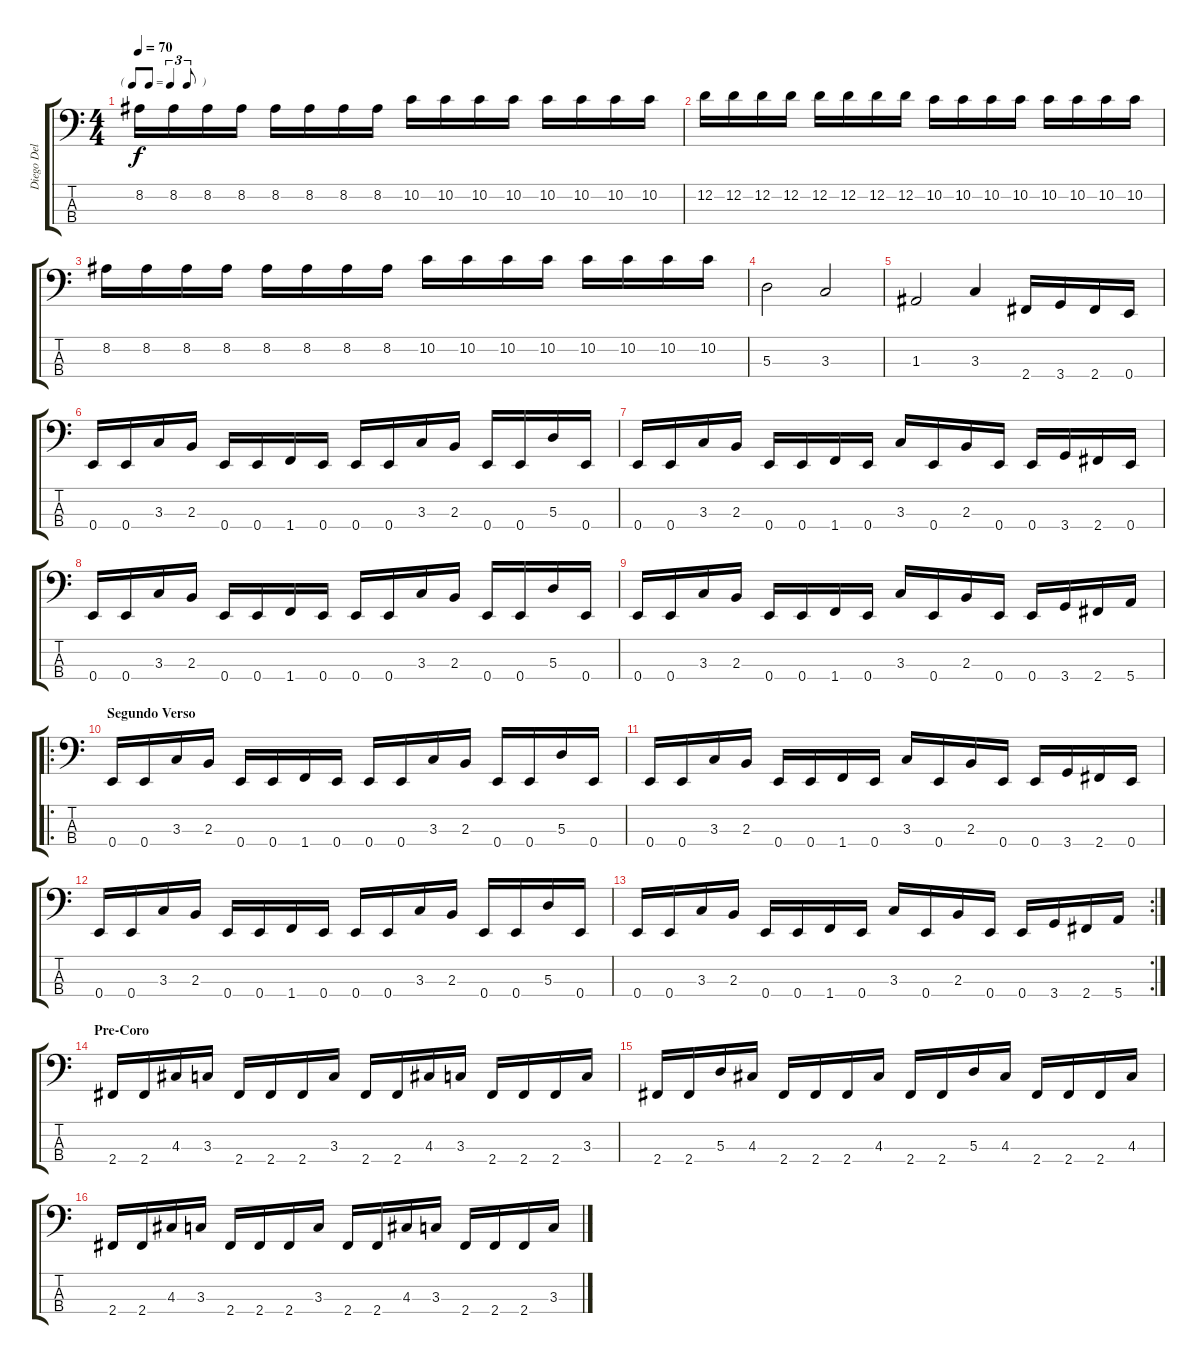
\track ("Diego Del Aguila (Bajo)" "Diego Del ") {instrument electricbassfinger}
\staff {score tabs}
\tuning (G2 D2 A1 E1) {hide}
\ts (4 4)
\tf triplet8th
\tempo 70
\clef f4
\ks c
8.2.16{dy f} 8.2.16 8.2.16 8.2.16 8.2.16 8.2.16 8.2.16 8.2.16 10.2.16 10.2.16 10.2.16 10.2.16 10.2.16 10.2.16 10.2.16 10.2.16 |
12.2.16 12.2.16 12.2.16 12.2.16 12.2.16 12.2.16 12.2.16 12.2.16 10.2.16 10.2.16 10.2.16 10.2.16 10.2.16 10.2.16 10.2.16 10.2.16 |
8.2.16 8.2.16 8.2.16 8.2.16 8.2.16 8.2.16 8.2.16 8.2.16 10.2.16 10.2.16 10.2.16 10.2.16 10.2.16 10.2.16 10.2.16 10.2.16 |
5.3.2 3.3.2 |
1.3.2 3.3.4 2.4.16 3.4.16 2.4.16 0.4.16 |
0.4.16 0.4.16 3.3.16 2.3.16 0.4.16 0.4.16 1.4.16 0.4.16 0.4.16 0.4.16 3.3.16 2.3.16 0.4.16 0.4.16 5.3.16 0.4.16 |
0.4.16 0.4.16 3.3.16 2.3.16 0.4.16 0.4.16 1.4.16 0.4.16 3.3.16 0.4.16 2.3.16 0.4.16 0.4.16 3.4.16 2.4.16 0.4.16 |
0.4.16 0.4.16 3.3.16 2.3.16 0.4.16 0.4.16 1.4.16 0.4.16 0.4.16 0.4.16 3.3.16 2.3.16 0.4.16 0.4.16 5.3.16 0.4.16 |
0.4.16 0.4.16 3.3.16 2.3.16 0.4.16 0.4.16 1.4.16 0.4.16 3.3.16 0.4.16 2.3.16 0.4.16 0.4.16 3.4.16 2.4.16 5.4.16 |
\ro
\section ("" "Segundo Verso")
0.4.16 0.4.16 3.3.16 2.3.16 0.4.16 0.4.16 1.4.16 0.4.16 0.4.16 0.4.16 3.3.16 2.3.16 0.4.16 0.4.16 5.3.16 0.4.16 |
0.4.16 0.4.16 3.3.16 2.3.16 0.4.16 0.4.16 1.4.16 0.4.16 3.3.16 0.4.16 2.3.16 0.4.16 0.4.16 3.4.16 2.4.16 0.4.16 |
0.4.16 0.4.16 3.3.16 2.3.16 0.4.16 0.4.16 1.4.16 0.4.16 0.4.16 0.4.16 3.3.16 2.3.16 0.4.16 0.4.16 5.3.16 0.4.16 |
\rc 2
0.4.16 0.4.16 3.3.16 2.3.16 0.4.16 0.4.16 1.4.16 0.4.16 3.3.16 0.4.16 2.3.16 0.4.16 0.4.16 3.4.16 2.4.16 5.4.16 |
\section ("" "Pre-Coro")
2.4.16 2.4.16 4.3.16 3.3.16 2.4.16 2.4.16 2.4.16 3.3.16 2.4.16 2.4.16 4.3.16 3.3.16 2.4.16 2.4.16 2.4.16 3.3.16 |
2.4.16 2.4.16 5.3.16 4.3.16 2.4.16 2.4.16 2.4.16 4.3.16 2.4.16 2.4.16 5.3.16 4.3.16 2.4.16 2.4.16 2.4.16 4.3.16 |
2.4.16 2.4.16 4.3.16 3.3.16 2.4.16 2.4.16 2.4.16 3.3.16 2.4.16 2.4.16 4.3.16 3.3.16 2.4.16 2.4.16 2.4.16 3.3.16
